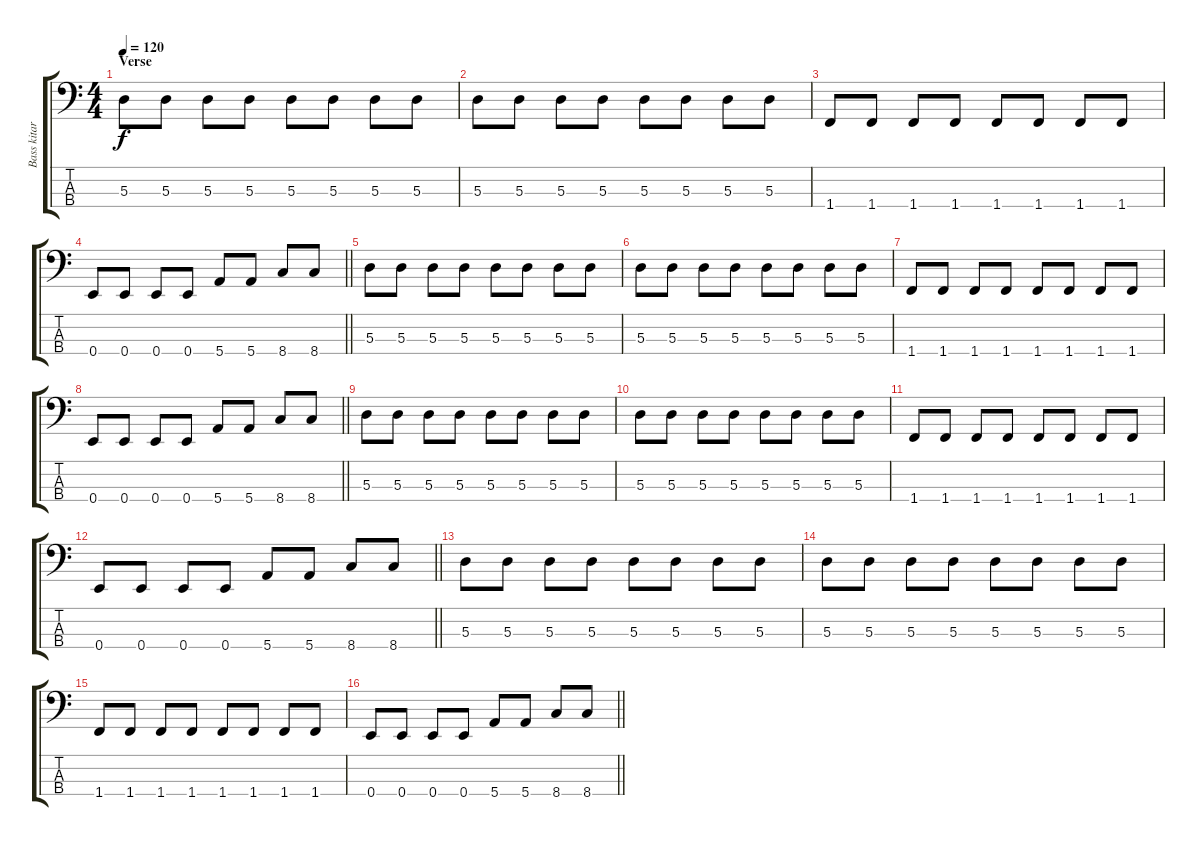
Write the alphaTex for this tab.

\track ("Bass kitara" "Bass kitar") {instrument electricbassfinger}
\staff {score tabs}
\tuning (G2 D2 A1 E1) {hide}
\ts (4 4)
\section ("" "Verse")
\tempo 120
\clef f4
\ks c
5.3.8{dy f} 5.3.8 5.3.8 5.3.8 5.3.8 5.3.8 5.3.8 5.3.8 |
5.3.8 5.3.8 5.3.8 5.3.8 5.3.8 5.3.8 5.3.8 5.3.8 |
1.4.8 1.4.8 1.4.8 1.4.8 1.4.8 1.4.8 1.4.8 1.4.8 |
\barLineRight lightlight
0.4.8 0.4.8 0.4.8 0.4.8 5.4.8 5.4.8 8.4.8 8.4.8 |
5.3.8 5.3.8 5.3.8 5.3.8 5.3.8 5.3.8 5.3.8 5.3.8 |
5.3.8 5.3.8 5.3.8 5.3.8 5.3.8 5.3.8 5.3.8 5.3.8 |
1.4.8 1.4.8 1.4.8 1.4.8 1.4.8 1.4.8 1.4.8 1.4.8 |
\barLineRight lightlight
0.4.8 0.4.8 0.4.8 0.4.8 5.4.8 5.4.8 8.4.8 8.4.8 |
5.3.8 5.3.8 5.3.8 5.3.8 5.3.8 5.3.8 5.3.8 5.3.8 |
5.3.8 5.3.8 5.3.8 5.3.8 5.3.8 5.3.8 5.3.8 5.3.8 |
1.4.8 1.4.8 1.4.8 1.4.8 1.4.8 1.4.8 1.4.8 1.4.8 |
\barLineRight lightlight
0.4.8 0.4.8 0.4.8 0.4.8 5.4.8 5.4.8 8.4.8 8.4.8 |
5.3.8 5.3.8 5.3.8 5.3.8 5.3.8 5.3.8 5.3.8 5.3.8 |
5.3.8 5.3.8 5.3.8 5.3.8 5.3.8 5.3.8 5.3.8 5.3.8 |
1.4.8 1.4.8 1.4.8 1.4.8 1.4.8 1.4.8 1.4.8 1.4.8 |
\barLineRight lightlight
0.4.8 0.4.8 0.4.8 0.4.8 5.4.8 5.4.8 8.4.8 8.4.8
